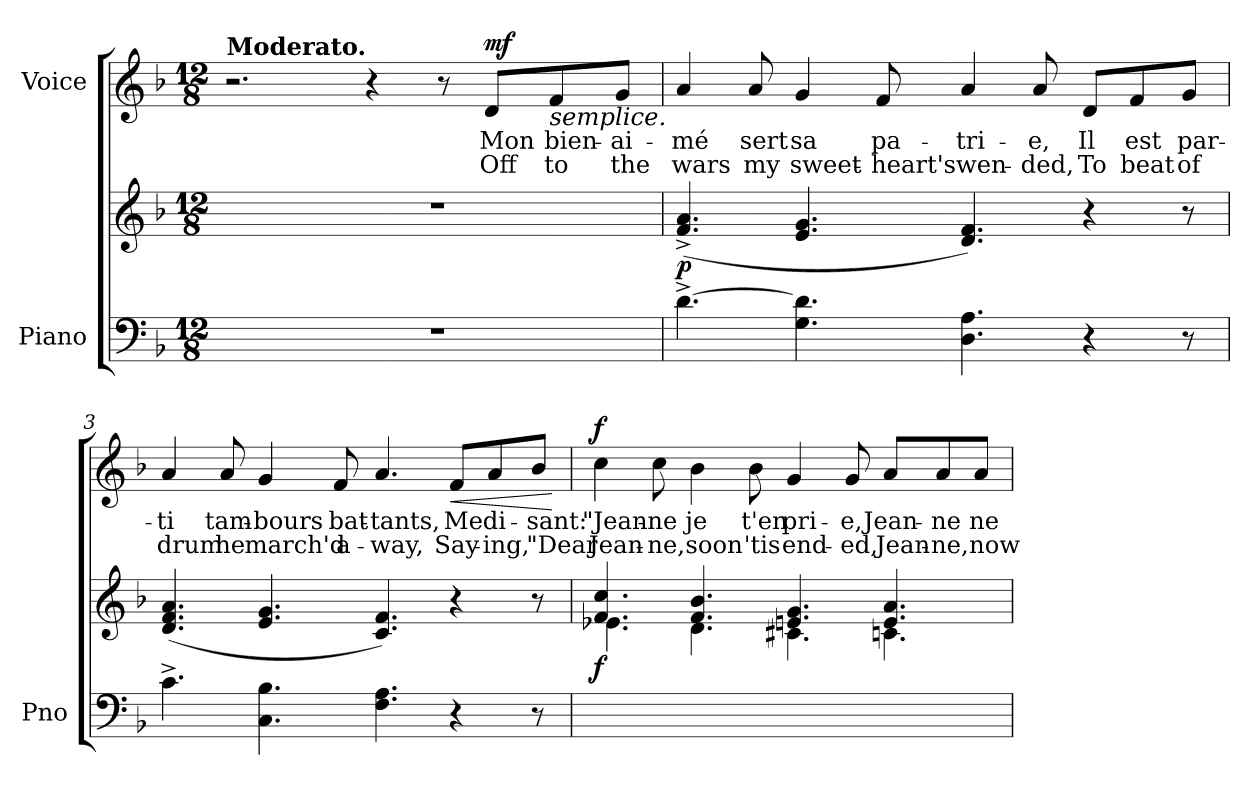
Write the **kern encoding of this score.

**kern	**kern	**dynam	**kern	**text	**text	**dynam
*part2	*part2	*part2	*part1	*part1	*part1	*part1
*staff3	*staff2	*staff2/3	*staff1	*staff1	*staff1	*staff1
*I"Piano	*	*	*I"Voice	*	*	*
*I'Pno	*	*	*	*	*	*
*clefF4	*clefG2	*	*clefG2	*	*	*
*k[b-]	*k[b-]	*	*k[b-]	*	*	*
*M12/8	*M12/8	*	*M12/8	*	*	*
=1	=1	=1	=1	=1	=1	=1
!	!	!	!LO:TX:a:B:t=Moderato.	!	!	!
1.r	1.r	.	2.r	.	.	.
.	.	.	4r	.	.	.
.	.	.	8r	.	.	.
!	!	!	!	!LO:LY:b	!LO:LY:b	!LO:DY:b
.	.	.	8d/L	Mon	Off	mf
!	!	!	!LO:TX:b:i:t=semplice.	!	!	!
!	!	!	!	!LO:LY:b	!LO:LY:b	!
.	.	.	8f/	bien-	to	.
!	!	!	!	!LO:LY:b	!LO:LY:b	!
.	.	.	8g/J	-ai-	the	.
=2	=2	=2	=2	=2	=2	=2
!	!	!LO:DY:b	!	!LO:LY:b	!LO:LY:b	!
[4.d^\	(4.f/^> 4.a/^>	p	4a/	-mé	wars	.
!	!	!	!	!LO:LY:b	!LO:LY:b	!
.	.	.	8a/	sert	my	.
!	!	!	!	!LO:LY:b	!LO:LY:b	!
4.G\ 4.d\]	4.e/ 4.g/	.	4g/	sa	sweet-	.
!	!	!	!	!LO:LY:b	!LO:LY:b	!
.	.	.	8f/	pa-	-heart's	.
!	!	!	!	!LO:LY:b	!LO:LY:b	!
4.D\ 4.A\	4.d/ 4.f/)	.	4a/	-tri-	wen-	.
!	!	!	!	!LO:LY:b	!LO:LY:b	!
.	.	.	8a/	-e,	-ded,	.
!	!	!	!	!LO:LY:b	!LO:LY:b	!
4r	4r	.	8d/L	Il	To	.
!	!	!	!	!LO:LY:b	!LO:LY:b	!
.	.	.	8f/	est	beat	.
!	!	!	!	!LO:LY:b	!LO:LY:b	!
8r	8r	.	8g/J	par-	of	.
!!LO:LB:g=z
=3	=3	=3	=3	=3	=3	=3
!	!	!	!	!LO:LY:b	!LO:LY:b	!
4.c^\	(4.d/ 4.f/ 4.a/	.	4a/	-ti	drum	.
!	!	!	!	!LO:LY:b	!LO:LY:b	!
.	.	.	8a/	tam-	he	.
!	!	!	!	!LO:LY:b	!LO:LY:b	!
4.C\ 4.B-\	4.e/ 4.g/	.	4g/	-bours	march'd	.
!	!	!	!	!LO:LY:b	!LO:LY:b	!
.	.	.	8f/	bat-	a-	.
!	!	!	!	!LO:LY:b	!LO:LY:b	!
4.F\ 4.A\	4.c/ 4.f/)	.	4.a/	-tants,	-way,	.
!	!	!	!	!LO:LY:b	!LO:LY:b	!LO:HP:b
4r	4r	.	8f/L	Me	Say-	<
!	!	!	!	!LO:LY:b	!LO:LY:b	!
.	.	.	8a/	di-	-ing,	.
!	!	!	!	!LO:LY:b	!LO:LY:b	!
8r	8r	.	8b-/J	-sant:	"Dear	.
.	.	.	.	.	.	[
=4	=4	=4	=4	=4	=4	=4
*	*^	*	*	*	*	*
!	!	!	!LO:DY:b	!	!LO:LY:b	!LO:LY:b	!LO:DY:b
1.ryy	4.f/ 4.cc/	4.e-X\	f	4cc\	"Jean-	Jean-	f
!	!	!	!	!	!LO:LY:b	!LO:LY:b	!
.	.	.	.	8cc\	-ne	-ne,	.
!	!	!	!	!	!LO:LY:b	!LO:LY:b	!
.	4.f/ 4.b-/	4.d\	.	4b-\	je	soon	.
!	!	!	!	!	!LO:LY:b	!LO:LY:b	!
.	.	.	.	8b-\	t'en	'tis	.
!	!	!	!	!	!LO:LY:b	!LO:LY:b	!
.	4.en/ 4.g/	4.c#X\	.	4g/	pri-	end-	.
!	!	!	!	!	!LO:LY:b	!LO:LY:b	!
.	.	.	.	8g/	-e,	-ed,	.
!	!	!	!	!	!LO:LY:b	!LO:LY:b	!
.	4.e/ 4.a/	4.cn\	.	8a/L	Jean-	Jean-	.
!	!	!	!	!	!LO:LY:b	!LO:LY:b	!
.	.	.	.	8a/	-ne	-ne,	.
!	!	!	!	!	!LO:LY:b	!LO:LY:b	!
.	.	.	.	8a/J	ne	now	.
*	*v	*v	*	*	*	*	*
=	=	=	=	=	=	=
*-	*-	*-	*-	*-	*-	*-
